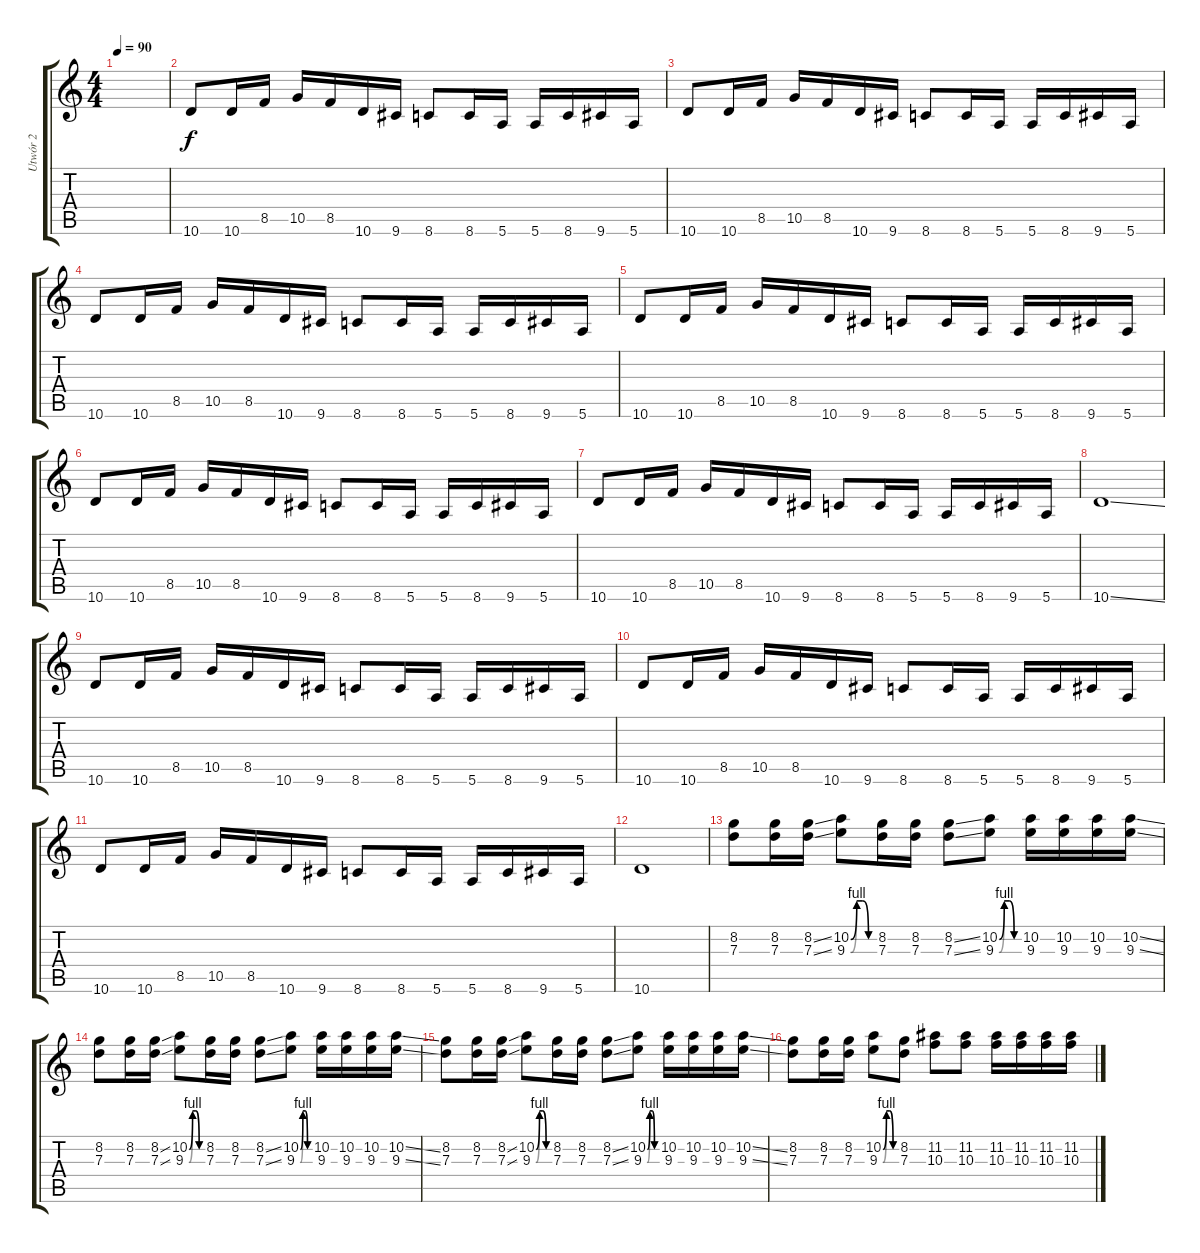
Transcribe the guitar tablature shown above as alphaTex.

\track ("Utwór 2" "Utwór 2") {instrument overdrivenguitar}
\staff {score tabs}
\tuning (E4 B3 G3 D3 A2 E2) {hide}
\ts (4 4)
\tempo 90
\clef g2
\ks c
|
10.6.8 10.6.16 8.5.16 10.5.16 8.5.16 10.6.16 9.6.16 8.6.8 8.6.16 5.6.16 5.6.16 8.6.16 9.6.16 5.6.16 |
10.6.8 10.6.16 8.5.16 10.5.16 8.5.16 10.6.16 9.6.16 8.6.8 8.6.16 5.6.16 5.6.16 8.6.16 9.6.16 5.6.16 |
10.6.8 10.6.16 8.5.16 10.5.16 8.5.16 10.6.16 9.6.16 8.6.8 8.6.16 5.6.16 5.6.16 8.6.16 9.6.16 5.6.16 |
10.6.8 10.6.16 8.5.16 10.5.16 8.5.16 10.6.16 9.6.16 8.6.8 8.6.16 5.6.16 5.6.16 8.6.16 9.6.16 5.6.16 |
10.6.8 10.6.16 8.5.16 10.5.16 8.5.16 10.6.16 9.6.16 8.6.8 8.6.16 5.6.16 5.6.16 8.6.16 9.6.16 5.6.16 |
10.6.8 10.6.16 8.5.16 10.5.16 8.5.16 10.6.16 9.6.16 8.6.8 8.6.16 5.6.16 5.6.16 8.6.16 9.6.16 5.6.16 |
10.6{ss}.1 |
10.6.8 10.6.16 8.5.16 10.5.16 8.5.16 10.6.16 9.6.16 8.6.8 8.6.16 5.6.16 5.6.16 8.6.16 9.6.16 5.6.16 |
10.6.8 10.6.16 8.5.16 10.5.16 8.5.16 10.6.16 9.6.16 8.6.8 8.6.16 5.6.16 5.6.16 8.6.16 9.6.16 5.6.16 |
10.6.8 10.6.16 8.5.16 10.5.16 8.5.16 10.6.16 9.6.16 8.6.8 8.6.16 5.6.16 5.6.16 8.6.16 9.6.16 5.6.16 |
10.6.1 |
(8.2 7.3).8{balance 8} (8.2 7.3).16 (8.2{ss} 7.3{ss}).16 (10.2{be (custom 0 0 15 4 30 4 45 0 60 0)} 9.3{be (custom 0 0 15 4 30 4 45 0 60 0)}).8 (8.2 7.3).16 (8.2 7.3).16 (8.2{ss} 7.3{ss}).8 (10.2{be (custom 0 0 15 4 30 4 45 0 60 0)} 9.3{be (custom 0 0 15 4 30 4 45 0 60 0)}).8 (10.2 9.3).16 (10.2 9.3).16 (10.2 9.3).16 (10.2{ss} 9.3{ss}).16 |
(8.2 7.3).8{balance 8} (8.2 7.3).16 (8.2{ss} 7.3{ss}).16 (10.2{be (custom 0 0 15 4 30 4 45 0 60 0)} 9.3{be (custom 0 0 15 4 30 4 45 0 60 0)}).8 (8.2 7.3).16 (8.2 7.3).16 (8.2{ss} 7.3{ss}).8 (10.2{be (custom 0 0 15 4 30 4 45 0 60 0)} 9.3{be (custom 0 0 15 4 30 4 45 0 60 0)}).8 (10.2 9.3).16 (10.2 9.3).16 (10.2 9.3).16 (10.2{ss} 9.3{ss}).16 |
(8.2 7.3).8{balance 8} (8.2 7.3).16 (8.2{ss} 7.3{ss}).16 (10.2{be (custom 0 0 15 4 30 4 45 0 60 0)} 9.3{be (custom 0 0 15 4 30 4 45 0 60 0)}).8 (8.2 7.3).16 (8.2 7.3).16 (8.2{ss} 7.3{ss}).8 (10.2{be (custom 0 0 15 4 30 4 45 0 60 0)} 9.3{be (custom 0 0 15 4 30 4 45 0 60 0)}).8 (10.2 9.3).16 (10.2 9.3).16 (10.2 9.3).16 (10.2{ss} 9.3{ss}).16 |
(8.2 7.3).8 (8.2 7.3).16 (8.2 7.3).16 (10.2{be (custom 0 0 15 4 30 4 45 0 60 0)} 9.3{be (custom 0 0 15 4 30 4 45 0 60 0)}).8 (8.2 7.3).8 (11.2 10.3).8 (11.2 10.3).8 (11.2 10.3).16 (11.2 10.3).16 (11.2 10.3).16 (11.2 10.3).16
